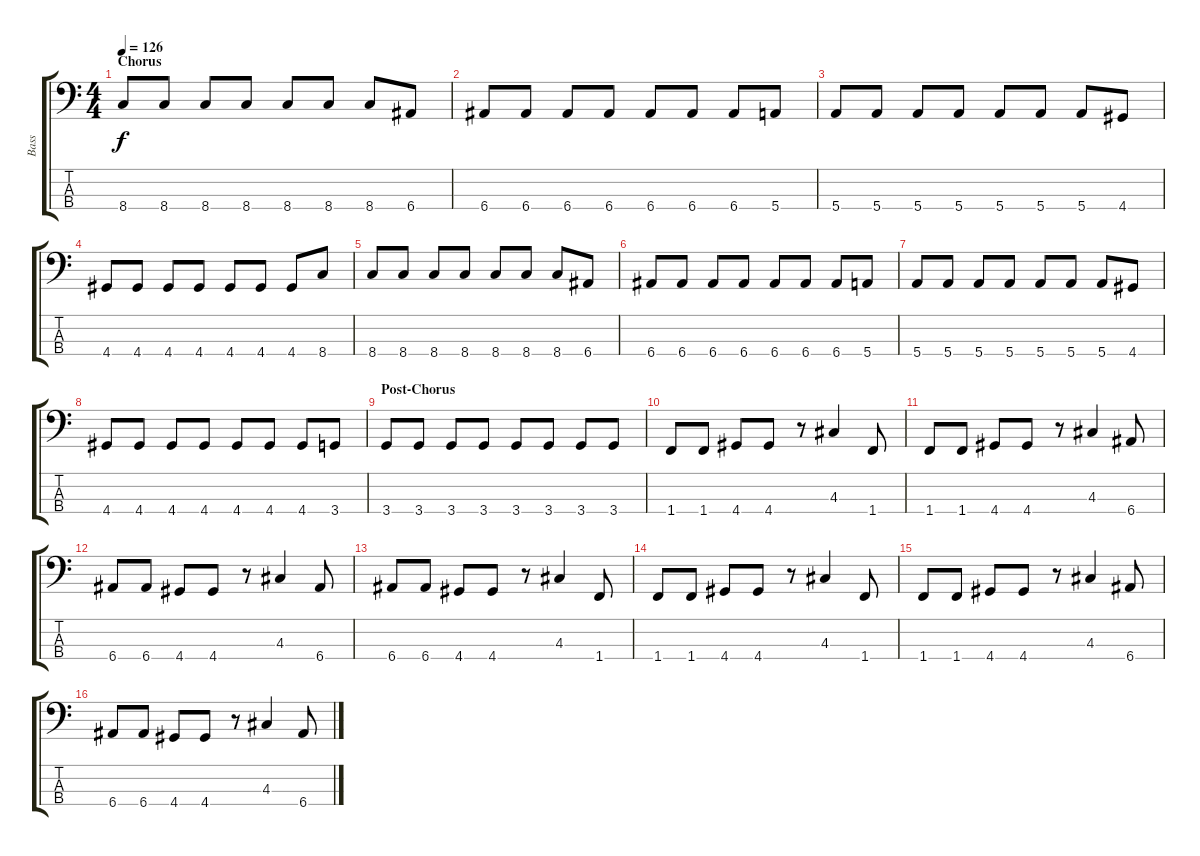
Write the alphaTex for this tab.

\track ("Bass" "Bass") {instrument electricbasspick}
\staff {score tabs}
\tuning (G2 D2 A1 E1) {hide}
\ts (4 4)
\section ("" "Chorus")
\tempo 126
\clef f4
\ks c
8.4.8{dy f} 8.4.8 8.4.8 8.4.8 8.4.8 8.4.8 8.4.8 6.4.8 |
6.4.8 6.4.8 6.4.8 6.4.8 6.4.8 6.4.8 6.4.8 5.4.8 |
5.4.8 5.4.8 5.4.8 5.4.8 5.4.8 5.4.8 5.4.8 4.4.8 |
4.4.8 4.4.8 4.4.8 4.4.8 4.4.8 4.4.8 4.4.8 8.4.8 |
8.4.8 8.4.8 8.4.8 8.4.8 8.4.8 8.4.8 8.4.8 6.4.8 |
6.4.8 6.4.8 6.4.8 6.4.8 6.4.8 6.4.8 6.4.8 5.4.8 |
5.4.8 5.4.8 5.4.8 5.4.8 5.4.8 5.4.8 5.4.8 4.4.8 |
4.4.8 4.4.8 4.4.8 4.4.8 4.4.8 4.4.8 4.4.8 3.4.8 |
\section ("" "Post-Chorus")
3.4.8 3.4.8 3.4.8 3.4.8 3.4.8 3.4.8 3.4.8 3.4.8 |
1.4.8 1.4.8 4.4.8 4.4.8 r.8 4.3.4 1.4.8 |
1.4.8 1.4.8 4.4.8 4.4.8 r.8 4.3.4 6.4.8 |
6.4.8 6.4.8 4.4.8 4.4.8 r.8 4.3.4 6.4.8 |
6.4.8 6.4.8 4.4.8 4.4.8 r.8 4.3.4 1.4.8 |
1.4.8 1.4.8 4.4.8 4.4.8 r.8 4.3.4 1.4.8 |
1.4.8 1.4.8 4.4.8 4.4.8 r.8 4.3.4 6.4.8 |
6.4.8 6.4.8 4.4.8 4.4.8 r.8 4.3.4 6.4.8
